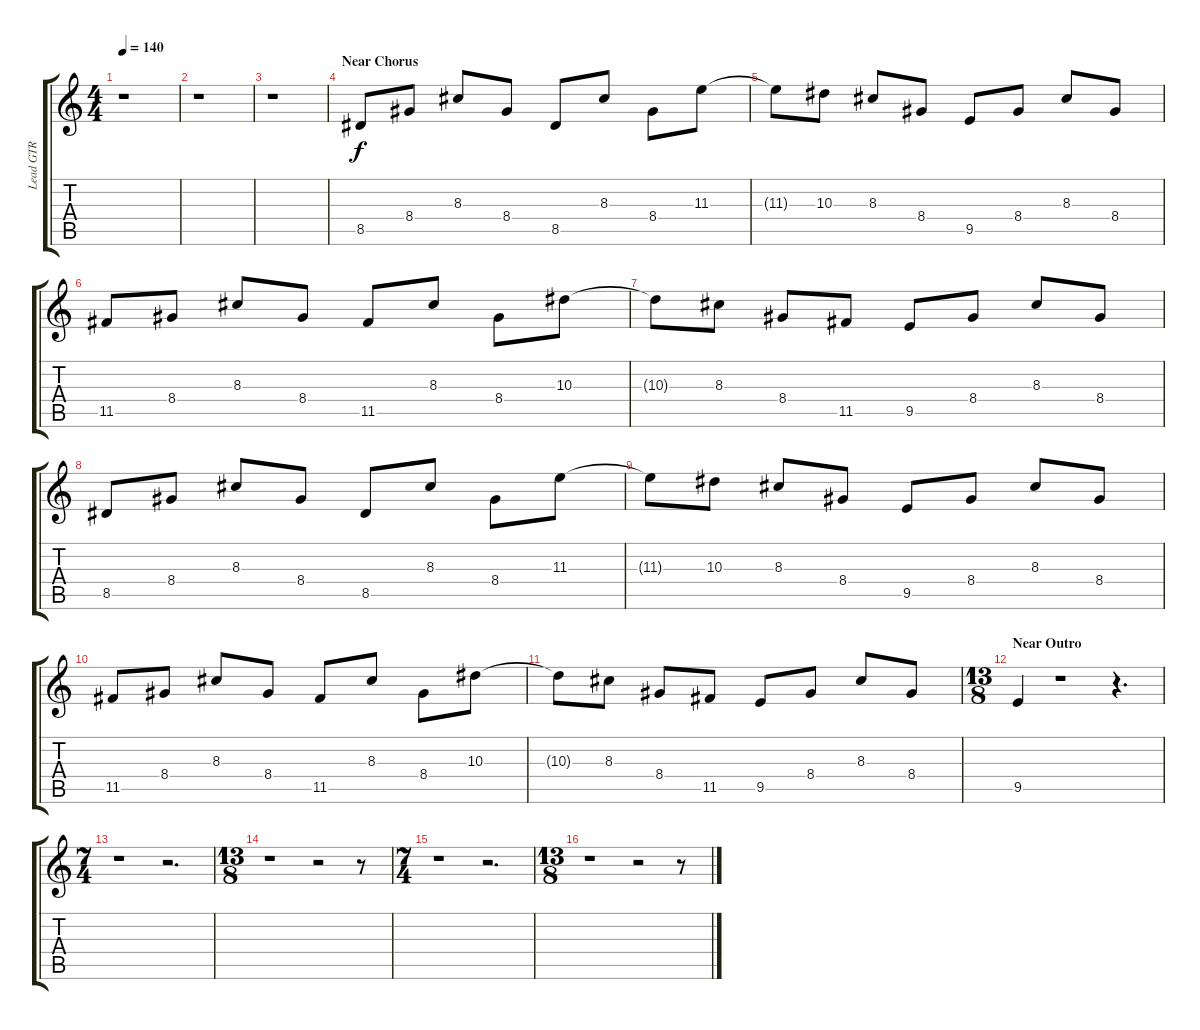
\track ("Lead GTR" "Lead GTR") {instrument overdrivenguitar}
\staff {score tabs}
\tuning (D4 A3 F3 C3 G2 D2) {hide}
\ts (4 4)
\tempo 140
\clef g2
\ks aminor
r.1{dy f} |
r.1 |
r.1 |
\section ("" "Near Chorus")
8.5.8 8.4.8 8.3.8 8.4.8 8.5.8 8.3.8 8.4.8 11.3.8 |
11.3{t}.8 10.3.8 8.3.8 8.4.8 9.5.8 8.4.8 8.3.8 8.4.8 |
11.5.8 8.4.8 8.3.8 8.4.8 11.5.8 8.3.8 8.4.8 10.3.8 |
10.3{t}.8 8.3.8 8.4.8 11.5.8 9.5.8 8.4.8 8.3.8 8.4.8 |
8.5.8 8.4.8 8.3.8 8.4.8 8.5.8 8.3.8 8.4.8 11.3.8 |
11.3{t}.8 10.3.8 8.3.8 8.4.8 9.5.8 8.4.8 8.3.8 8.4.8 |
11.5.8 8.4.8 8.3.8 8.4.8 11.5.8 8.3.8 8.4.8 10.3.8 |
10.3{t}.8 8.3.8 8.4.8 11.5.8 9.5.8 8.4.8 8.3.8 8.4.8 |
\ts (13 8)
\section ("" "Near Outro")
9.5.4 r.1 r.4{d} |
\ts (7 4)
r.1 r.2{d} |
\ts (13 8)
r.1 r.2 r.8 |
\ts (7 4)
r.1 r.2{d} |
\ts (13 8)
r.1 r.2 r.8
